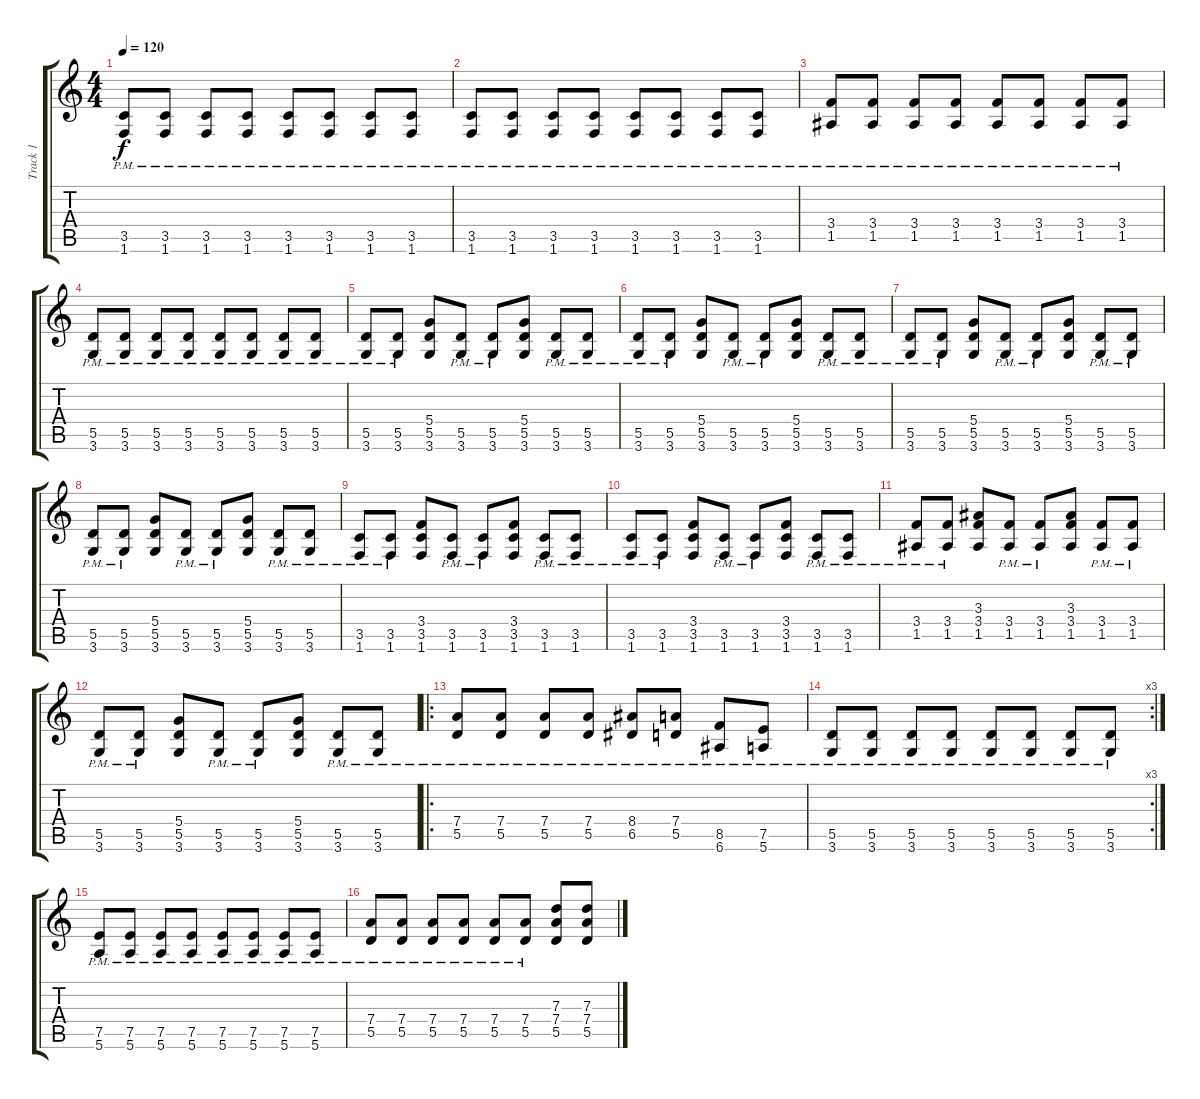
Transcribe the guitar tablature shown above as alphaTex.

\track ("Track 1" "Track 1") {instrument distortionguitar}
\staff {score tabs}
\tuning (E4 B3 G3 D3 A2 E2) {hide}
\ts (4 4)
\tempo 120
\clef g2
\ks c
(3.5{pm} 1.6{pm}).8{dy f} (3.5{pm} 1.6{pm}).8 (3.5{pm} 1.6{pm}).8 (3.5{pm} 1.6{pm}).8 (3.5{pm} 1.6{pm}).8 (3.5{pm} 1.6{pm}).8 (3.5{pm} 1.6{pm}).8 (3.5{pm} 1.6{pm}).8 |
(3.5{pm} 1.6{pm}).8 (3.5{pm} 1.6{pm}).8 (3.5{pm} 1.6{pm}).8 (3.5{pm} 1.6{pm}).8 (3.5{pm} 1.6{pm}).8 (3.5{pm} 1.6{pm}).8 (3.5{pm} 1.6{pm}).8 (3.5{pm} 1.6{pm}).8 |
(3.4{pm} 1.5{pm}).8 (3.4{pm} 1.5{pm}).8 (3.4{pm} 1.5{pm}).8 (3.4{pm} 1.5{pm}).8 (3.4{pm} 1.5{pm}).8 (3.4{pm} 1.5{pm}).8 (3.4{pm} 1.5{pm}).8 (3.4{pm} 1.5{pm}).8 |
(5.5{pm} 3.6{pm}).8 (5.5{pm} 3.6{pm}).8 (5.5{pm} 3.6{pm}).8 (5.5{pm} 3.6{pm}).8 (5.5{pm} 3.6{pm}).8 (5.5{pm} 3.6{pm}).8 (5.5{pm} 3.6{pm}).8 (5.5{pm} 3.6{pm}).8 |
(5.5{pm} 3.6{pm}).8 (5.5{pm} 3.6{pm}).8 (5.4 5.5 3.6).8 (5.5{pm} 3.6{pm}).8 (5.5{pm} 3.6{pm}).8 (5.4 5.5 3.6).8 (5.5{pm} 3.6{pm}).8 (5.5{pm} 3.6{pm}).8 |
(5.5{pm} 3.6{pm}).8 (5.5{pm} 3.6{pm}).8 (5.4 5.5 3.6).8 (5.5{pm} 3.6{pm}).8 (5.5{pm} 3.6{pm}).8 (5.4 5.5 3.6).8 (5.5{pm} 3.6{pm}).8 (5.5{pm} 3.6{pm}).8 |
(5.5{pm} 3.6{pm}).8 (5.5{pm} 3.6{pm}).8 (5.4 5.5 3.6).8 (5.5{pm} 3.6{pm}).8 (5.5{pm} 3.6{pm}).8 (5.4 5.5 3.6).8 (5.5{pm} 3.6{pm}).8 (5.5{pm} 3.6{pm}).8 |
(5.5{pm} 3.6{pm}).8 (5.5{pm} 3.6{pm}).8 (5.4 5.5 3.6).8 (5.5{pm} 3.6{pm}).8 (5.5{pm} 3.6{pm}).8 (5.4 5.5 3.6).8 (5.5{pm} 3.6{pm}).8 (5.5{pm} 3.6{pm}).8 |
(3.5{pm} 1.6{pm}).8 (3.5{pm} 1.6{pm}).8 (3.4 3.5 1.6).8 (3.5{pm} 1.6{pm}).8 (3.5{pm} 1.6{pm}).8 (3.4 3.5 1.6).8 (3.5{pm} 1.6{pm}).8 (3.5{pm} 1.6{pm}).8 |
(3.5{pm} 1.6{pm}).8 (3.5{pm} 1.6{pm}).8 (3.4 3.5 1.6).8 (3.5{pm} 1.6{pm}).8 (3.5{pm} 1.6{pm}).8 (3.4 3.5 1.6).8 (3.5{pm} 1.6{pm}).8 (3.5{pm} 1.6{pm}).8 |
(3.4{pm} 1.5{pm}).8 (3.4{pm} 1.5{pm}).8 (3.3 3.4 1.5).8 (3.4{pm} 1.5{pm}).8 (3.4{pm} 1.5{pm}).8 (3.3 3.4 1.5).8 (3.4{pm} 1.5{pm}).8 (3.4{pm} 1.5{pm}).8 |
(5.5{pm} 3.6{pm}).8 (5.5{pm} 3.6{pm}).8 (5.4 5.5 3.6).8 (5.5{pm} 3.6{pm}).8 (5.5{pm} 3.6{pm}).8 (5.4 5.5 3.6).8 (5.5{pm} 3.6{pm}).8 (5.5{pm} 3.6{pm}).8 |
\ro
(7.4{pm} 5.5{pm}).8 (7.4{pm} 5.5{pm}).8 (7.4{pm} 5.5{pm}).8 (7.4{pm} 5.5{pm}).8 (8.4{pm} 6.5{pm}).8 (7.4{pm} 5.5{pm}).8 (8.5{pm} 6.6{pm}).8 (7.5{pm} 5.6{pm}).8 |
\rc 3
(5.5{pm} 3.6{pm}).8 (5.5{pm} 3.6{pm}).8 (5.5{pm} 3.6{pm}).8 (5.5{pm} 3.6{pm}).8 (5.5{pm} 3.6{pm}).8 (5.5{pm} 3.6{pm}).8 (5.5{pm} 3.6{pm}).8 (5.5{pm} 3.6{pm}).8 |
(7.5{pm} 5.6{pm}).8 (7.5{pm} 5.6{pm}).8 (7.5{pm} 5.6{pm}).8 (7.5{pm} 5.6{pm}).8 (7.5{pm} 5.6{pm}).8 (7.5{pm} 5.6{pm}).8 (7.5{pm} 5.6{pm}).8 (7.5{pm} 5.6{pm}).8 |
(7.4{pm} 5.5{pm}).8 (7.4{pm} 5.5{pm}).8 (7.4{pm} 5.5{pm}).8 (7.4{pm} 5.5{pm}).8 (7.4{pm} 5.5{pm}).8 (7.4{pm} 5.5{pm}).8 (7.3 7.4 5.5).8 (7.3 7.4 5.5).8
